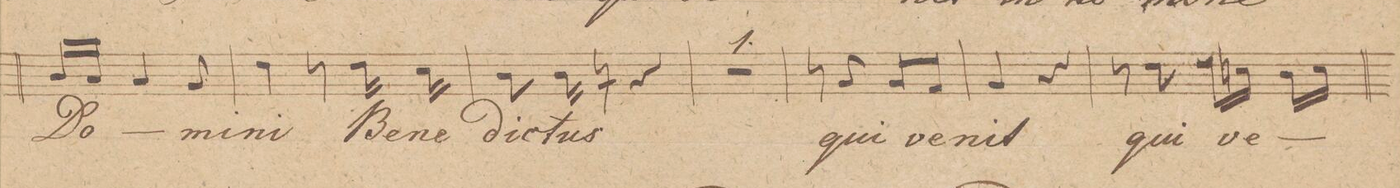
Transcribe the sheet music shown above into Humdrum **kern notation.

**kern	**text
*I"Tenore 2do	*
*clefC4	*
*k[b-]	*
*M2/4	*
16A/LL	Do-
16G/JJ	.
4G/	.
8F/	-mi-
=7	=7
4c\	-ni
8r	.
16c\	Be-
16B-\	-ne-
=8	=8
8A\	-dic-
16A\	-tus
16r	.
4r	.
=9	=9
2r	.
=10	=10
8r	.
8F/	qui
8F/L	ve-
8E/J	.
=11	=11
4F/	-nit
4r	.
=12	=12
8r	.
8B-\	qui
16c\LL	ve-
16Bn\JJ	.
16A\LL	.
16B\JJ	.
=13	=13
*-	*-
